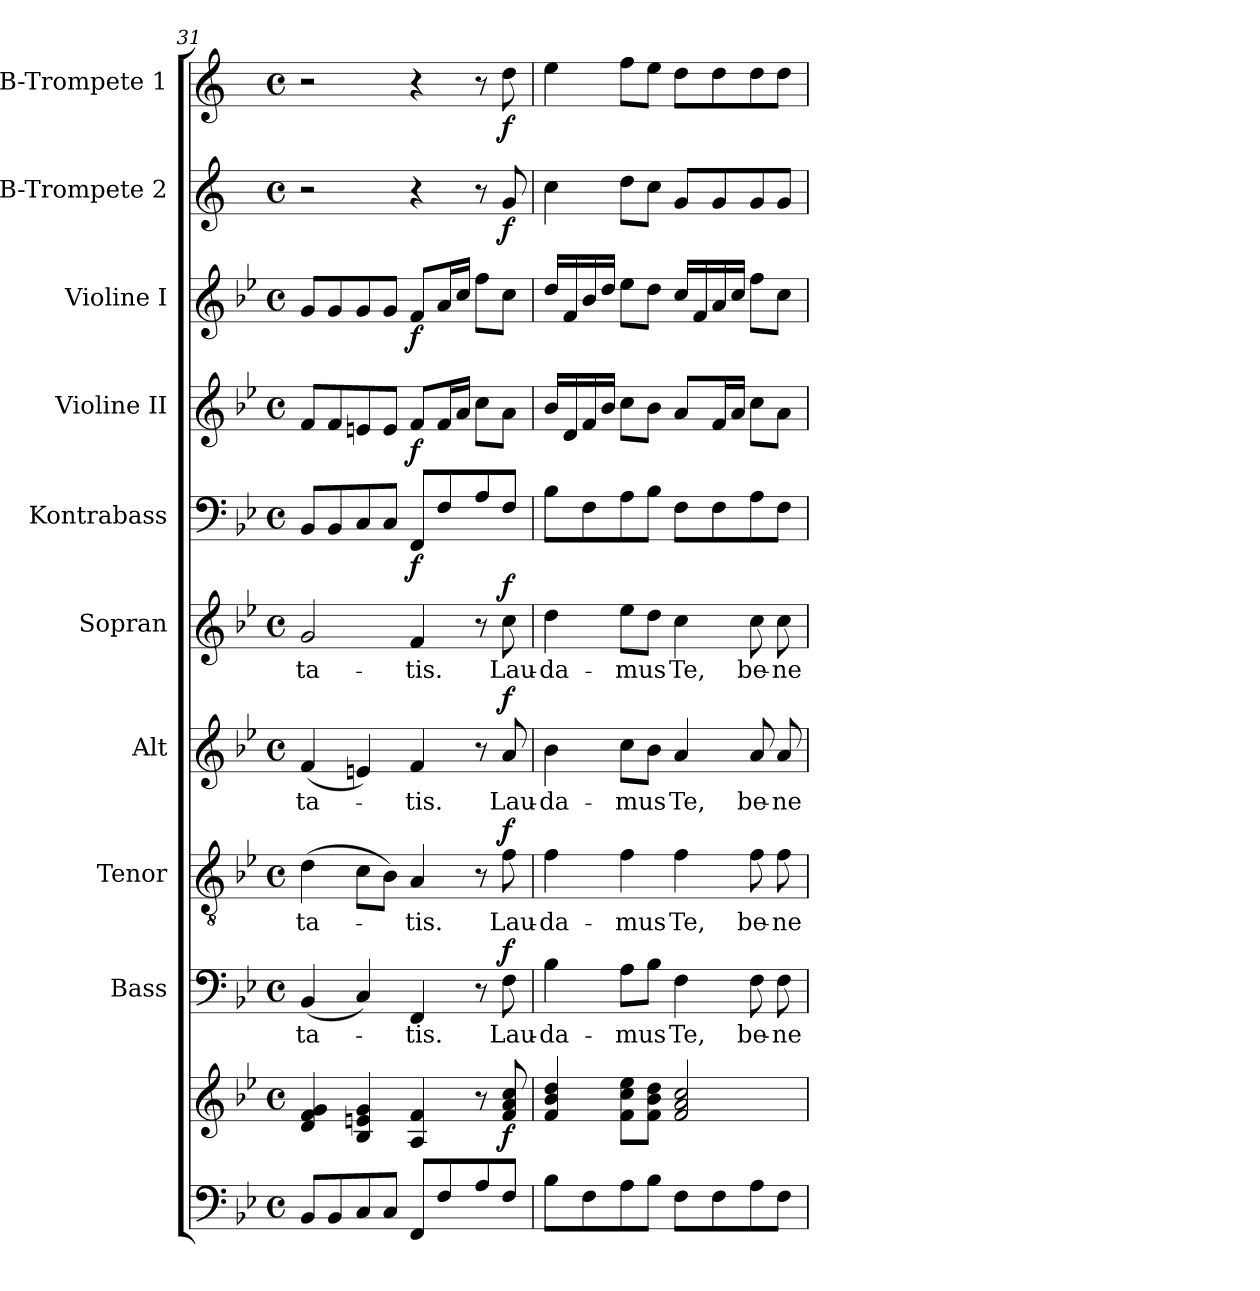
**kern	**kern	**dynam	**kern	**text	**dynam	**kern	**text	**dynam	**kern	**text	**dynam	**kern	**text	**dynam	**kern	**dynam	**kern	**dynam	**kern	**dynam	**kern	**dynam	**kern	**dynam
*part10	*part10	*part10	*part9	*part9	*part9	*part8	*part8	*part8	*part7	*part7	*part7	*part6	*part6	*part6	*part5	*part5	*part4	*part4	*part3	*part3	*part2	*part2	*part1	*part1
*staff11	*staff10	*staff10/11	*staff9	*staff9	*staff9	*staff8	*staff8	*staff8	*staff7	*staff7	*staff7	*staff6	*staff6	*staff6	*staff5	*staff5	*staff4	*staff4	*staff3	*staff3	*staff2	*staff2	*staff1	*staff1
*	*	*	*I"Bass	*	*	*I"Tenor	*	*	*I"Alt	*	*	*I"Sopran	*	*	*I"Kontrabass	*	*I"Violine II	*	*I"Violine I	*	*I"B-Trompete 2	*	*I"B-Trompete 1	*
*	*	*	*I'B.	*	*	*I'T.	*	*	*I'A.	*	*	*I'S.	*	*	*I'Kb.	*	*I'Vl. II	*	*I'Vl. I	*	*I'B Trp. 2	*	*I'B Trp. 1	*
*clefF4	*clefG2	*	*clefF4	*	*	*clefGv2	*	*	*clefG2	*	*	*clefG2	*	*	*clefF4	*	*clefG2	*	*clefG2	*	*clefG2	*	*clefG2	*
*	*	*	*	*	*	*	*	*	*	*	*	*	*	*	*ITrd7c12	*	*	*	*	*	*ITrd1c2	*	*ITrd1c2	*
*k[b-e-]	*k[b-e-]	*	*k[b-e-]	*	*	*k[b-e-]	*	*	*k[b-e-]	*	*	*k[b-e-]	*	*	*k[b-e-]	*	*k[b-e-]	*	*k[b-e-]	*	*k[b-e-]	*	*k[b-e-]	*
*B-:	*B-:	*	*B-:	*	*	*B-:	*	*	*B-:	*	*	*B-:	*	*	*B-:	*	*B-:	*	*B-:	*	*B-:	*	*B-:	*
*M4/4	*M4/4	*	*M4/4	*	*	*M4/4	*	*	*M4/4	*	*	*M4/4	*	*	*M4/4	*	*M4/4	*	*M4/4	*	*M4/4	*	*M4/4	*
*met(c)	*met(c)	*	*met(c)	*	*	*met(c)	*	*	*met(c)	*	*	*met(c)	*	*	*met(c)	*	*met(c)	*	*met(c)	*	*met(c)	*	*met(c)	*
=31	=31	=31	=31	=31	=31	=31	=31	=31	=31	=31	=31	=31	=31	=31	=31	=31	=31	=31	=31	=31	=31	=31	=31	=31
!	!	!	!	!LO:LY:b	!	!	!LO:LY:b	!	!	!LO:LY:b	!	!	!LO:LY:b	!	!	!	!	!	!	!	!	!	!	!
8BB-/L	4d/ 4f/ 4g/	.	(<4BB-/	-ta-	.	(>4d\	-ta-	.	(<4f/	-ta-	.	2g/	-ta-	.	8BBB-/L	.	8f/L	.	8g/L	.	2r	.	2r	.
8BB-/	.	.	.	.	.	.	.	.	.	.	.	.	.	.	8BBB-/	.	8f/	.	8g/	.	.	.	.	.
8C/	4B-/ 4en/ 4g/	.	4C/)	.	.	8c\L	.	.	4en/)	.	.	.	.	.	8CC/	.	8en/	.	8g/	.	.	.	.	.
8C/J	.	.	.	.	.	8B-\J)	.	.	.	.	.	.	.	.	8CC/J	.	8e/J	.	8g/J	.	.	.	.	.
!	!	!	!	!LO:LY:b	!	!	!LO:LY:b	!	!	!LO:LY:b	!	!	!LO:LY:b	!	!	!LO:DY:b	!	!LO:DY:b	!	!LO:DY:b	!	!	!	!
8FF/L	4A/ 4f/	.	4FF/	-tis.	.	4A/	-tis.	.	4f/	-tis.	.	4f/	-tis.	.	8FFF/L	f	8f/L	f	8f/L	f	4r	.	4r	.
8F/	.	.	.	.	.	.	.	.	.	.	.	.	.	.	8FF/	.	16f/L	.	16a/L	.	.	.	.	.
.	.	.	.	.	.	.	.	.	.	.	.	.	.	.	.	.	16a/JJ	.	16cc/JJ	.	.	.	.	.
8A/	8r	.	8r	.	.	8r	.	.	8r	.	.	8r	.	.	8AA/	.	8cc\L	.	8ff\L	.	8r	.	8r	.
!	!	!LO:DY:b	!	!LO:LY:b	!LO:DY:a	!	!LO:LY:b	!LO:DY:a	!	!LO:LY:b	!LO:DY:a	!	!LO:LY:b	!LO:DY:a	!	!	!	!	!	!	!	!LO:DY:b	!	!LO:DY:b
8F/J	8f/ 8a/ 8cc/	f	8F\	Lau-	f	8f\	Lau-	f	8a/	Lau-	f	8cc\	Lau-	f	8FF/J	.	8a\J	.	8cc\J	.	8f/	f	8cc\	f
!!LO:PB:g=z
=32	=32	=32	=32	=32	=32	=32	=32	=32	=32	=32	=32	=32	=32	=32	=32	=32	=32	=32	=32	=32	=32	=32	=32	=32
!	!	!	!	!LO:LY:b	!	!	!LO:LY:b	!	!	!LO:LY:b	!	!	!LO:LY:b	!	!	!	!	!	!	!	!	!	!	!
8B-\L	4f/ 4b-/ 4dd/	.	4B-\	-da-	.	4f\	-da-	.	4b-\	-da-	.	4dd\	-da-	.	8BB-\L	.	16b-/LL	.	16dd/LL	.	4b-\	.	4dd\	.
.	.	.	.	.	.	.	.	.	.	.	.	.	.	.	.	.	16d/	.	16f/	.	.	.	.	.
8F\	.	.	.	.	.	.	.	.	.	.	.	.	.	.	8FF\	.	16f/	.	16b-/	.	.	.	.	.
.	.	.	.	.	.	.	.	.	.	.	.	.	.	.	.	.	16b-/JJ	.	16dd/JJ	.	.	.	.	.
!	!	!	!	!LO:LY:b	!	!	!LO:LY:b	!	!	!LO:LY:b	!	!	!LO:LY:b	!	!	!	!	!	!	!	!	!	!	!
8A\	8f\ 8cc\ 8ee-\L	.	8A\L	-mus	.	4f\	-mus	.	8cc\L	-mus	.	8ee-\L	-mus	.	8AA\	.	8cc\L	.	8ee-\L	.	8cc\L	.	8ee-\L	.
8B-\J	8f\ 8b-\ 8dd\J	.	8B-\J	.	.	.	.	.	8b-\J	.	.	8dd\J	.	.	8BB-\J	.	8b-\J	.	8dd\J	.	8b-\J	.	8dd\J	.
!	!	!	!	!LO:LY:b	!	!	!LO:LY:b	!	!	!LO:LY:b	!	!	!LO:LY:b	!	!	!	!	!	!	!	!	!	!	!
8F\L	2f/ 2a/ 2cc/	.	4F\	Te,	.	4f\	Te,	.	4a/	Te,	.	4cc\	Te,	.	8FF\L	.	8a/L	.	16cc/LL	.	8f/L	.	8cc\L	.
.	.	.	.	.	.	.	.	.	.	.	.	.	.	.	.	.	.	.	16f/	.	.	.	.	.
8F\	.	.	.	.	.	.	.	.	.	.	.	.	.	.	8FF\	.	16f/L	.	16a/	.	8f/	.	8cc\	.
.	.	.	.	.	.	.	.	.	.	.	.	.	.	.	.	.	16a/JJ	.	16cc/JJ	.	.	.	.	.
!	!	!	!	!LO:LY:b	!	!	!LO:LY:b	!	!	!LO:LY:b	!	!	!LO:LY:b	!	!	!	!	!	!	!	!	!	!	!
8A\	.	.	8F\	be-	.	8f\	be-	.	8a/	be-	.	8cc\	be-	.	8AA\	.	8cc\L	.	8ff\L	.	8f/	.	8cc\	.
!	!	!	!	!LO:LY:b	!	!	!LO:LY:b	!	!	!LO:LY:b	!	!	!LO:LY:b	!	!	!	!	!	!	!	!	!	!	!
8F\J	.	.	8F\	-ne-	.	8f\	-ne-	.	8a/	-ne-	.	8cc\	-ne-	.	8FF\J	.	8a\J	.	8cc\J	.	8f/J	.	8cc\J	.
=	=	=	=	=	=	=	=	=	=	=	=	=	=	=	=	=	=	=	=	=	=	=	=	=
*-	*-	*-	*-	*-	*-	*-	*-	*-	*-	*-	*-	*-	*-	*-	*-	*-	*-	*-	*-	*-	*-	*-	*-	*-
